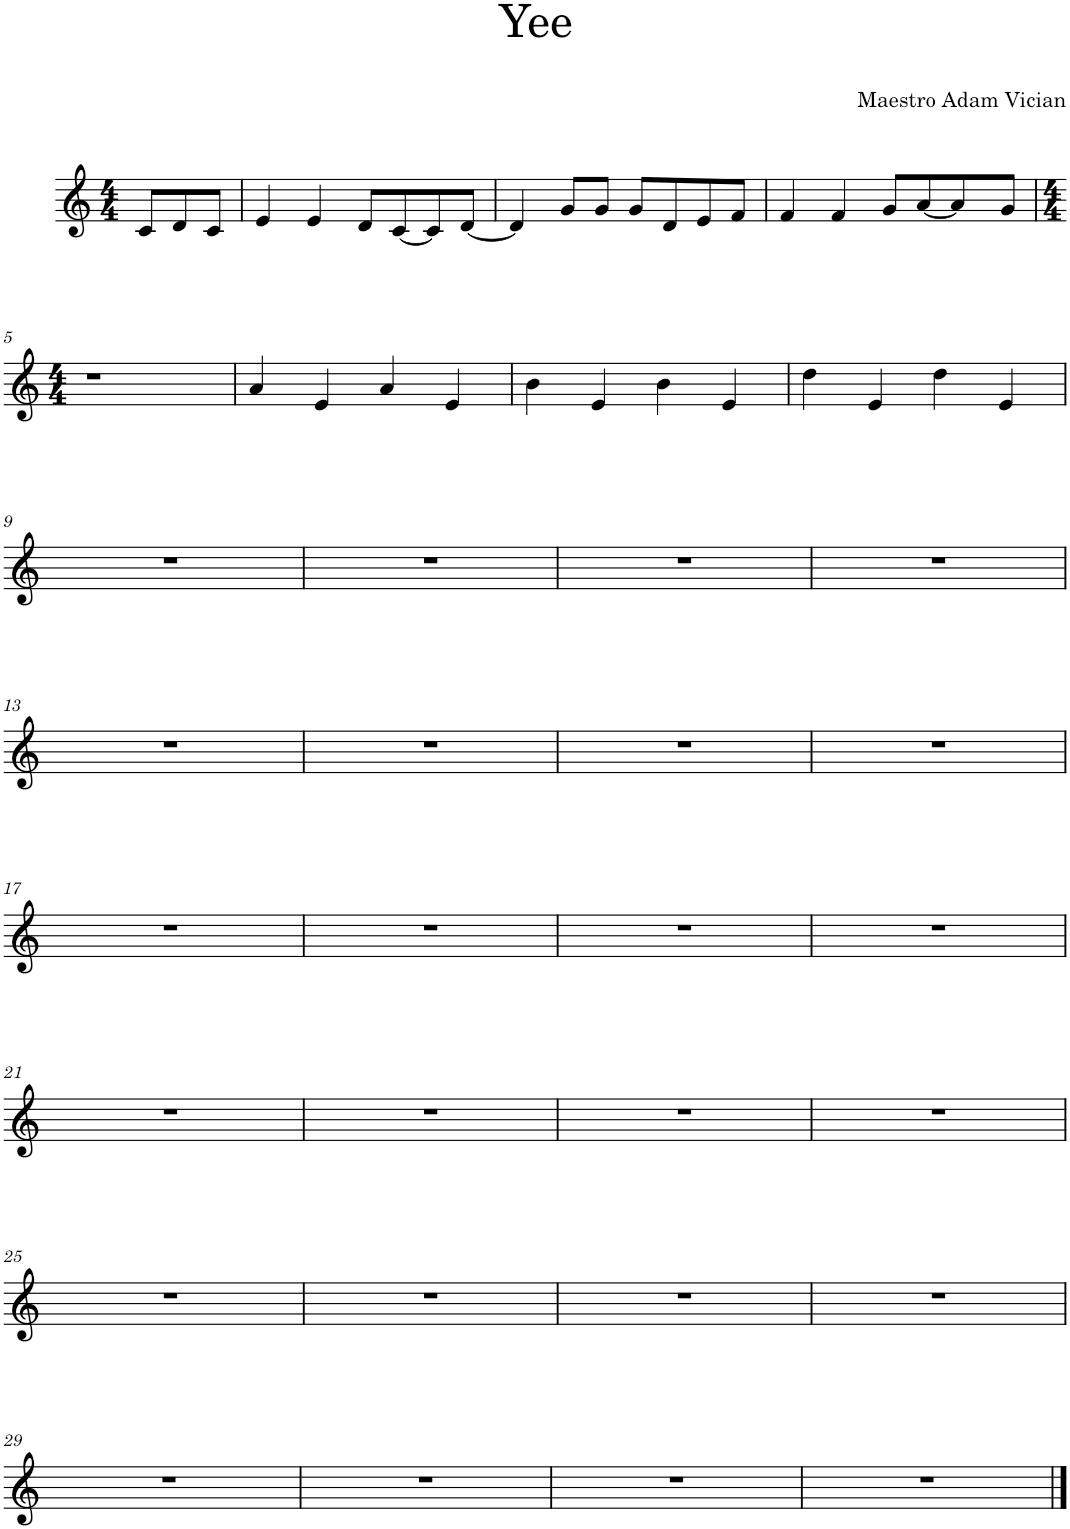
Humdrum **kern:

**kern
*part1
*staff1
*I"Piano
*I'Pno.
*clefG2
*k[]
*M4/4
=1
8c/L
8d/
8c/J
=2
4e/
4e/
8d/L
[8c/
8c/]
[8d/J
=3
4d/]
8g/L
8g/J
8g/L
8d/
8e/
8f/J
=4
4f/
4f/
8g/L
[8a/
8a/]
8g/J
!!LO:LB:g=z
=5
*M4/4
1r
=6
4a/
4e/
4a/
4e/
=7
4b\
4e/
4b\
4e/
=8
4dd\
4e/
4dd\
4e/
!!LO:LB:g=z
=9
1r
=10
1r
=11
1r
=12
1r
!!LO:LB:g=z
=13
1r
=14
1r
=15
1r
=16
1r
!!LO:LB:g=z
=17
1r
=18
1r
=19
1r
=20
1r
!!LO:LB:g=z
=21
1r
=22
1r
=23
1r
=24
1r
!!LO:LB:g=z
=25
1r
=26
1r
=27
1r
=28
1r
!!LO:LB:g=z
=29
1r
=30
1r
=31
1r
=32
1r
==
*-
